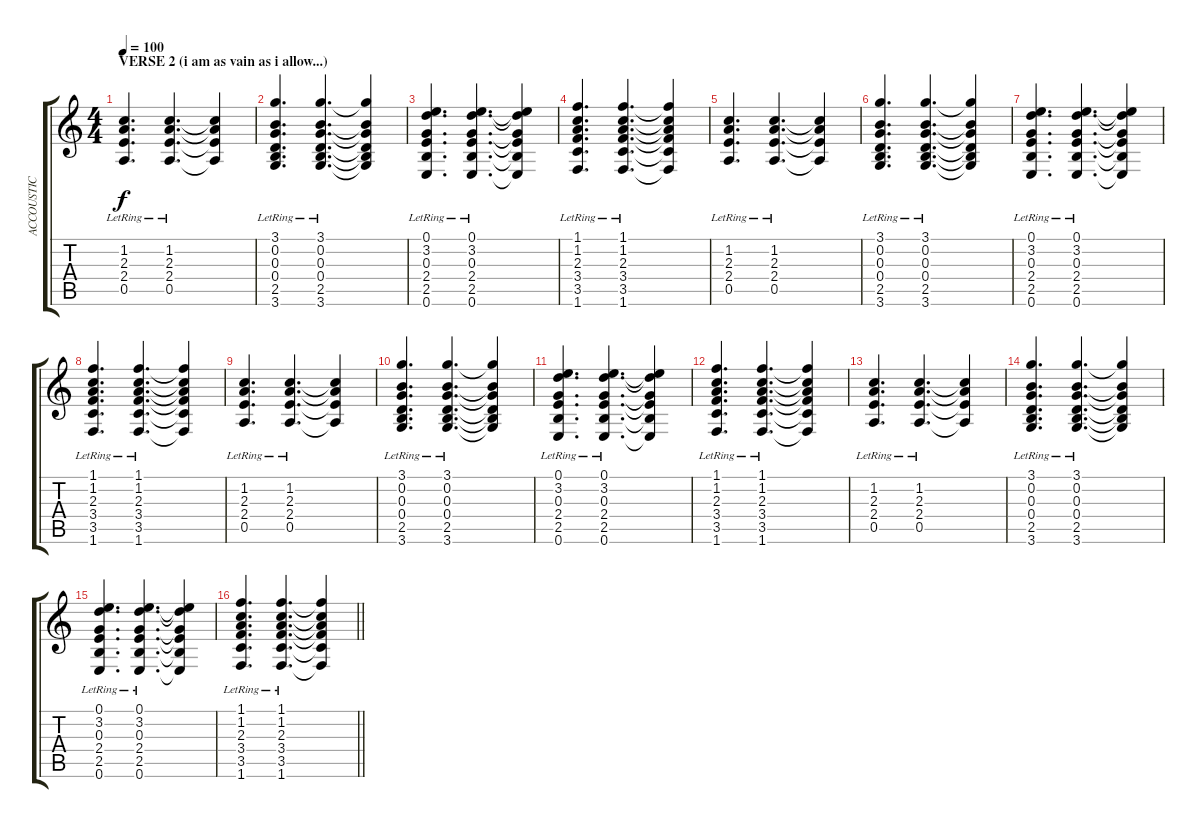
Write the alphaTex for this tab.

\track ("ACCOUSTIC GUITAR" "ACCOUSTIC ") {instrument acousticguitarsteel bank 255}
\staff {score tabs}
\tuning (E4 B3 G3 D3 A2 E2) {hide}
\ts (4 4)
\section ("" "VERSE 2 (i am as vain as i allow...)")
\tempo 100
\clef g2
\ks c
(1.2{lr} 2.3{lr} 2.4{lr} 0.5{lr}).4{d dy f} (1.2{lr} 2.3{lr} 2.4{lr} 0.5{lr}).4{d} (1.2{t} 2.3{t} 2.4{t} 0.5{t}).4 |
(3.1 0.2{lr} 0.3{lr} 0.4{lr} 2.5{lr} 3.6).4{d} (3.1 0.2{lr} 0.3{lr} 0.4{lr} 2.5{lr} 3.6).4{d} (3.1{t} 0.2{t} 0.3{t} 0.4{t} 2.5{t} 3.6{t}).4 |
(0.1 3.2{lr} 0.3{lr} 2.4{lr} 2.5{lr} 0.6).4{d} (0.1 3.2{lr} 0.3{lr} 2.4{lr} 2.5{lr} 0.6).4{d} (0.1{t} 3.2{t} 0.3{t} 2.4{t} 2.5{t} 0.6{t}).4 |
(1.1 1.2{lr} 2.3{lr} 3.4{lr} 3.5{lr} 1.6).4{d} (1.1 1.2{lr} 2.3{lr} 3.4{lr} 3.5{lr} 1.6).4{d} (1.1{t} 1.2{t} 2.3{t} 3.4{t} 3.5{t} 1.6{t}).4 |
(1.2{lr} 2.3{lr} 2.4{lr} 0.5{lr}).4{d} (1.2{lr} 2.3{lr} 2.4{lr} 0.5{lr}).4{d} (1.2{t} 2.3{t} 2.4{t} 0.5{t}).4 |
(3.1 0.2{lr} 0.3{lr} 0.4{lr} 2.5{lr} 3.6).4{d} (3.1 0.2{lr} 0.3{lr} 0.4{lr} 2.5{lr} 3.6).4{d} (3.1{t} 0.2{t} 0.3{t} 0.4{t} 2.5{t} 3.6{t}).4 |
(0.1 3.2{lr} 0.3{lr} 2.4{lr} 2.5{lr} 0.6).4{d} (0.1 3.2{lr} 0.3{lr} 2.4{lr} 2.5{lr} 0.6).4{d} (0.1{t} 3.2{t} 0.3{t} 2.4{t} 2.5{t} 0.6{t}).4 |
(1.1 1.2{lr} 2.3{lr} 3.4{lr} 3.5{lr} 1.6).4{d} (1.1 1.2{lr} 2.3{lr} 3.4{lr} 3.5{lr} 1.6).4{d} (1.1{t} 1.2{t} 2.3{t} 3.4{t} 3.5{t} 1.6{t}).4 |
(1.2{lr} 2.3{lr} 2.4{lr} 0.5{lr}).4{d} (1.2{lr} 2.3{lr} 2.4{lr} 0.5{lr}).4{d} (1.2{t} 2.3{t} 2.4{t} 0.5{t}).4 |
(3.1 0.2{lr} 0.3{lr} 0.4{lr} 2.5{lr} 3.6).4{d} (3.1 0.2{lr} 0.3{lr} 0.4{lr} 2.5{lr} 3.6).4{d} (3.1{t} 0.2{t} 0.3{t} 0.4{t} 2.5{t} 3.6{t}).4 |
(0.1 3.2{lr} 0.3{lr} 2.4{lr} 2.5{lr} 0.6).4{d} (0.1 3.2{lr} 0.3{lr} 2.4{lr} 2.5{lr} 0.6).4{d} (0.1{t} 3.2{t} 0.3{t} 2.4{t} 2.5{t} 0.6{t}).4 |
(1.1 1.2{lr} 2.3{lr} 3.4{lr} 3.5{lr} 1.6).4{d} (1.1 1.2{lr} 2.3{lr} 3.4{lr} 3.5{lr} 1.6).4{d} (1.1{t} 1.2{t} 2.3{t} 3.4{t} 3.5{t} 1.6{t}).4 |
(1.2{lr} 2.3{lr} 2.4{lr} 0.5{lr}).4{d} (1.2{lr} 2.3{lr} 2.4{lr} 0.5{lr}).4{d} (1.2{t} 2.3{t} 2.4{t} 0.5{t}).4 |
(3.1 0.2{lr} 0.3{lr} 0.4{lr} 2.5{lr} 3.6).4{d} (3.1 0.2{lr} 0.3{lr} 0.4{lr} 2.5{lr} 3.6).4{d} (3.1{t} 0.2{t} 0.3{t} 0.4{t} 2.5{t} 3.6{t}).4 |
(0.1 3.2{lr} 0.3{lr} 2.4{lr} 2.5{lr} 0.6).4{d} (0.1 3.2{lr} 0.3{lr} 2.4{lr} 2.5{lr} 0.6).4{d} (0.1{t} 3.2{t} 0.3{t} 2.4{t} 2.5{t} 0.6{t}).4 |
\barLineRight lightlight
(1.1 1.2{lr} 2.3{lr} 3.4{lr} 3.5{lr} 1.6).4{d} (1.1 1.2{lr} 2.3{lr} 3.4{lr} 3.5{lr} 1.6).4{d} (1.1{t} 1.2{t} 2.3{t} 3.4{t} 3.5{t} 1.6{t}).4
